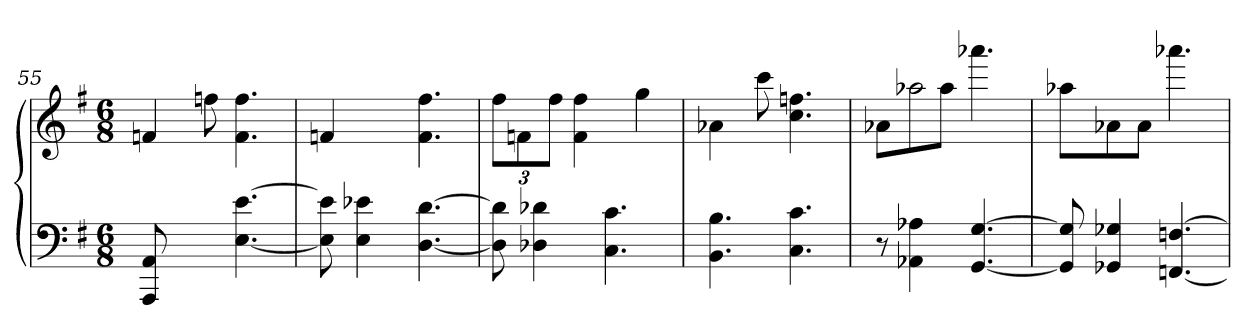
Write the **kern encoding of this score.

**kern	**kern
*part1	*part1
*staff2	*staff1
*clefF4	*clefG2
*k[f#]	*k[f#]
*M6/8	*M6/8
=55	=55
8AA/ 8AAA/	4fn/
4ryy	.
.	8ffn\
[4.e\ [4.E\	4.ff\ 4.f\
=56	=56
8e\] 8E\]	4fn/
4e-X\ 4E\	.
.	8ryy
[4.d\ [4.D\	4.ff#\ 4.f\
=57	=57
8d\] 8D\]	12ff#\L
.	12fn\
4d-X\ 4D-X\	.
.	12ff#\J
.	4ff#\ 4f\
4.c\ 4.C\	.
.	4gg\
=58	=58
4.B\ 4.BB\	4a-X\
.	8ccc\
4.c\ 4.C\	4.ffn\ 4.cc\
!!LO:LB:g=z
=59	=59
8r	8a-X\L
!	!LO:N:vis=2
4A-X\ 4AA-X\	8aa-X\
.	8aa-\J
[4.G/ [4.GG/	4.aaa-X\
=60	=60
8G/] 8GG/]	8aa-X\L
4G-X/ 4GG-X/	8a-X\
.	8a-\J
[4.Fn/ [4.FFn/	4.aaa-X\
=	=
*-	*-
